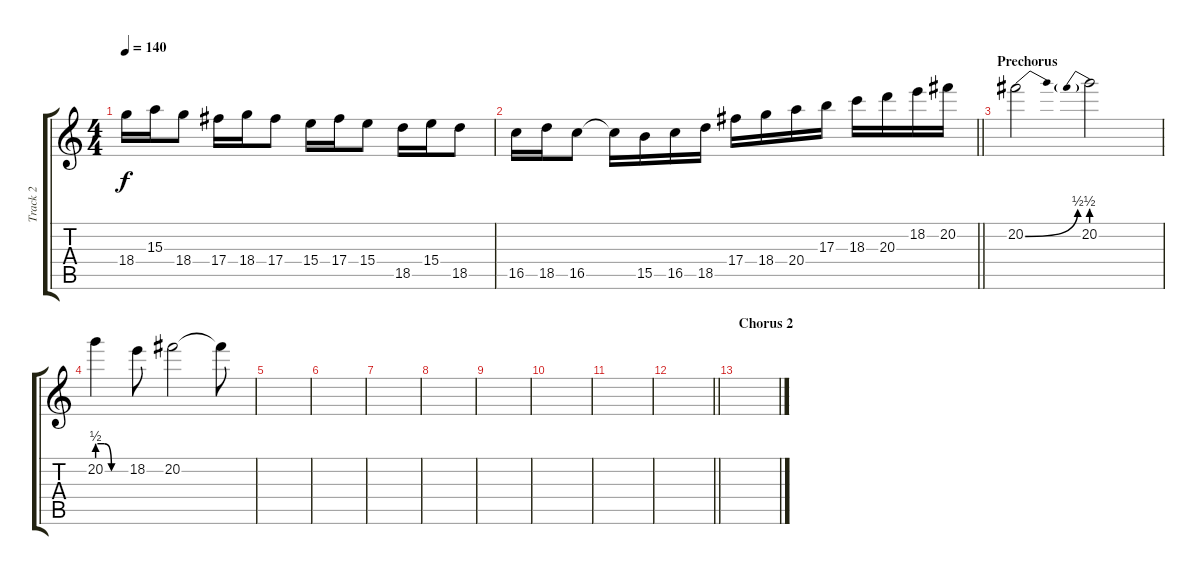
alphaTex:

\track ("Track 2" "Track 2") {instrument overdrivenguitar}
\staff {score tabs}
\tuning (Eb4 Bb3 Gb3 Db3 Ab2 Db2) {hide}
\ts (4 4)
\tempo 140
\clef g2
\ks c
18.4.16{dy f} 15.3.16 18.4.8 17.4.16 18.4.16 17.4.8 15.4.16 17.4.16 15.4.8 18.5.16 15.4.16 18.5.8 |
\barLineRight lightlight
16.5.16 18.5.16 16.5.8 16.5{t}.16 15.5.16 16.5.16 18.5.16 17.4.16 18.4.16 20.4.16 17.3.16 18.3.16 20.3.16 18.2.16 20.2.16 |
\section ("" "Prechorus")
20.2{be (bend 0 0 60 2)}.2 20.2{be (prebend 0 2 60 2)}.2 |
20.2{be (custom 0 2 15 2 30 0 60 0)}.4 18.2.8 20.2.2 20.2{t}.8 |
|
|
|
|
|
|
|
\barLineRight lightlight
|
\section ("" "Chorus 2")
